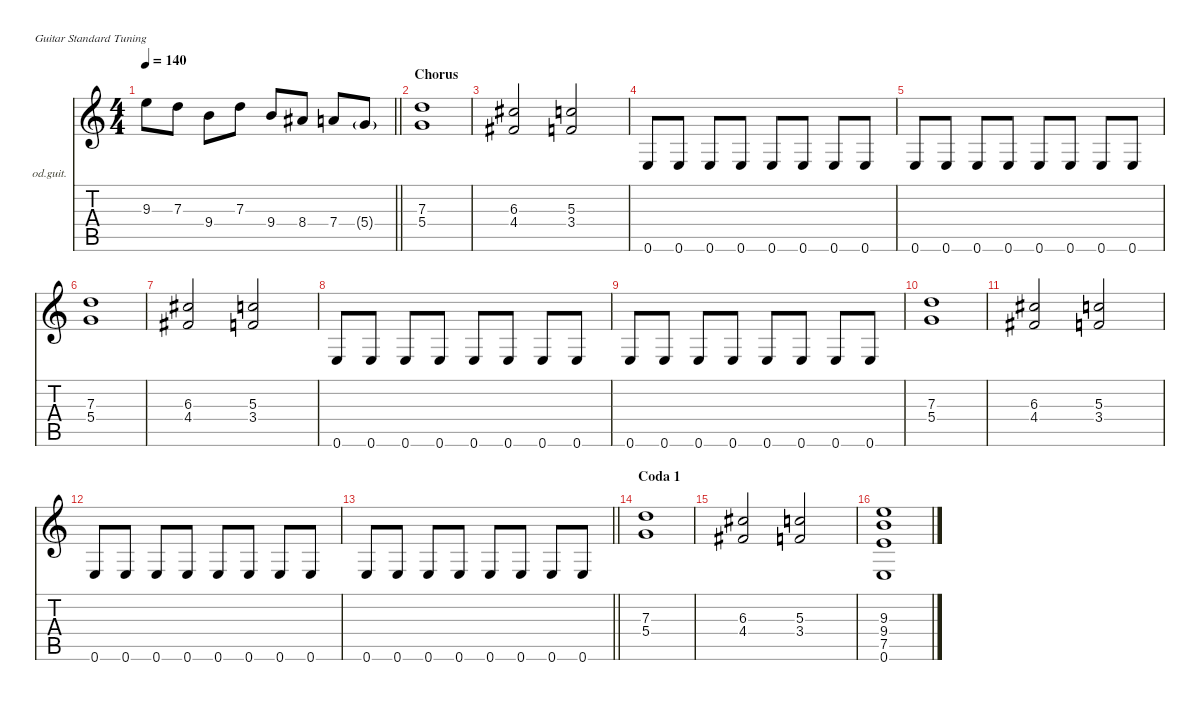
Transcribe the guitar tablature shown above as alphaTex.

\defaultSystemsLayout 4
\hideDynamics
\bracketExtendMode nobrackets
\firstSystemTrackNameOrientation horizontal
\otherSystemsTrackNameOrientation horizontal
\track ("Gtr. II" "od.guit.") {instrument overdrivenguitar}
\staff {score tabs}
\tuning (E4 B3 G3 D3 A2 E2)
\ts (4 4)
\tempo 140
\clef g2
\barLineRight lightlight
\ks c
9.3.8{dy f} 7.3.8 9.4.8 7.3.8 9.4.8 8.4{acc #}.8 7.4.8 5.4{g}.8{dy ff} |
\section ("" "Chorus")
(7.3 5.4).1{dy f} |
(6.3{acc #} 4.4{acc #}).2 (5.3 3.4).2 |
0.6.8{dy mf} 0.6.8 0.6.8 0.6.8 0.6.8 0.6.8 0.6.8 0.6.8 |
0.6.8 0.6.8 0.6.8 0.6.8 0.6.8 0.6.8 0.6.8 0.6.8 |
(7.3 5.4).1{dy f} |
(6.3{acc #} 4.4{acc #}).2 (5.3 3.4).2 |
0.6.8{dy mf} 0.6.8 0.6.8 0.6.8 0.6.8 0.6.8 0.6.8 0.6.8 |
0.6.8 0.6.8 0.6.8 0.6.8 0.6.8 0.6.8 0.6.8 0.6.8 |
(7.3 5.4).1{dy f} |
(6.3{acc #} 4.4{acc #}).2 (5.3 3.4).2 |
0.6.8{dy mf} 0.6.8 0.6.8 0.6.8 0.6.8 0.6.8 0.6.8 0.6.8 |
\barLineRight lightlight
0.6.8 0.6.8 0.6.8 0.6.8 0.6.8 0.6.8 0.6.8 0.6.8 |
\section ("" "Coda 1")
(7.3 5.4).1{dy f} |
(6.3{acc #} 4.4{acc #}).2 (5.3 3.4).2 |
(9.3 9.4 7.5 0.6).1
